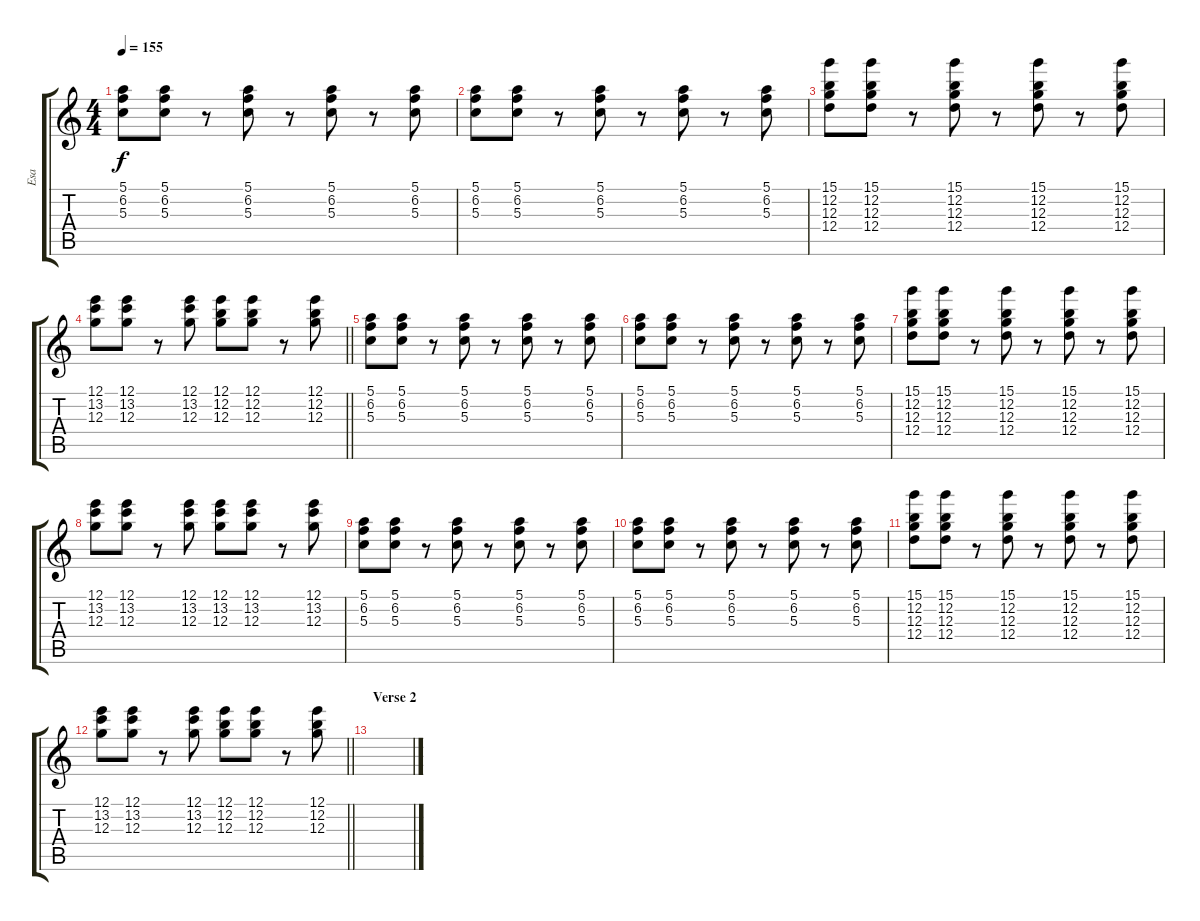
\track ("Esa" "Esa") {instrument electricguitarclean}
\staff {score tabs}
\tuning (E4 B3 G3 D3 A2 E2) {hide}
\ts (4 4)
\tempo 155
\clef g2
\ks c
(5.1 6.2 5.3).8{dy f} (5.1 6.2 5.3).8 r.8 (5.1 6.2 5.3).8 r.8 (5.1 6.2 5.3).8 r.8 (5.1 6.2 5.3).8 |
(5.1 6.2 5.3).8 (5.1 6.2 5.3).8 r.8 (5.1 6.2 5.3).8 r.8 (5.1 6.2 5.3).8 r.8 (5.1 6.2 5.3).8 |
(15.1 12.2 12.3 12.4).8 (15.1 12.2 12.3 12.4).8 r.8 (15.1 12.2 12.3 12.4).8 r.8 (15.1 12.2 12.3 12.4).8 r.8 (15.1 12.2 12.3 12.4).8 |
\barLineRight lightlight
(12.1 13.2 12.3).8 (12.1 13.2 12.3).8 r.8 (12.1 13.2 12.3).8 (12.1 12.2 12.3).8 (12.1 12.2 12.3).8 r.8 (12.1 12.2 12.3).8 |
(5.1 6.2 5.3).8{volume 13} (5.1 6.2 5.3).8 r.8 (5.1 6.2 5.3).8 r.8 (5.1 6.2 5.3).8 r.8 (5.1 6.2 5.3).8 |
(5.1 6.2 5.3).8 (5.1 6.2 5.3).8 r.8 (5.1 6.2 5.3).8 r.8 (5.1 6.2 5.3).8 r.8 (5.1 6.2 5.3).8 |
(15.1 12.2 12.3 12.4).8 (15.1 12.2 12.3 12.4).8 r.8 (15.1 12.2 12.3 12.4).8 r.8 (15.1 12.2 12.3 12.4).8 r.8 (15.1 12.2 12.3 12.4).8 |
(12.1 13.2 12.3).8 (12.1 13.2 12.3).8 r.8 (12.1 13.2 12.3).8 (12.1 13.2 12.3).8 (12.1 13.2 12.3).8 r.8 (12.1 13.2 12.3).8 |
(5.1 6.2 5.3).8 (5.1 6.2 5.3).8 r.8 (5.1 6.2 5.3).8 r.8 (5.1 6.2 5.3).8 r.8 (5.1 6.2 5.3).8 |
(5.1 6.2 5.3).8 (5.1 6.2 5.3).8 r.8 (5.1 6.2 5.3).8 r.8 (5.1 6.2 5.3).8 r.8 (5.1 6.2 5.3).8 |
(15.1 12.2 12.3 12.4).8 (15.1 12.2 12.3 12.4).8 r.8 (15.1 12.2 12.3 12.4).8 r.8 (15.1 12.2 12.3 12.4).8 r.8 (15.1 12.2 12.3 12.4).8 |
\barLineRight lightlight
(12.1 13.2 12.3).8 (12.1 13.2 12.3).8 r.8 (12.1 13.2 12.3).8 (12.1 12.2 12.3).8 (12.1 12.2 12.3).8 r.8 (12.1 12.2 12.3).8 |
\section ("" "Verse 2")
